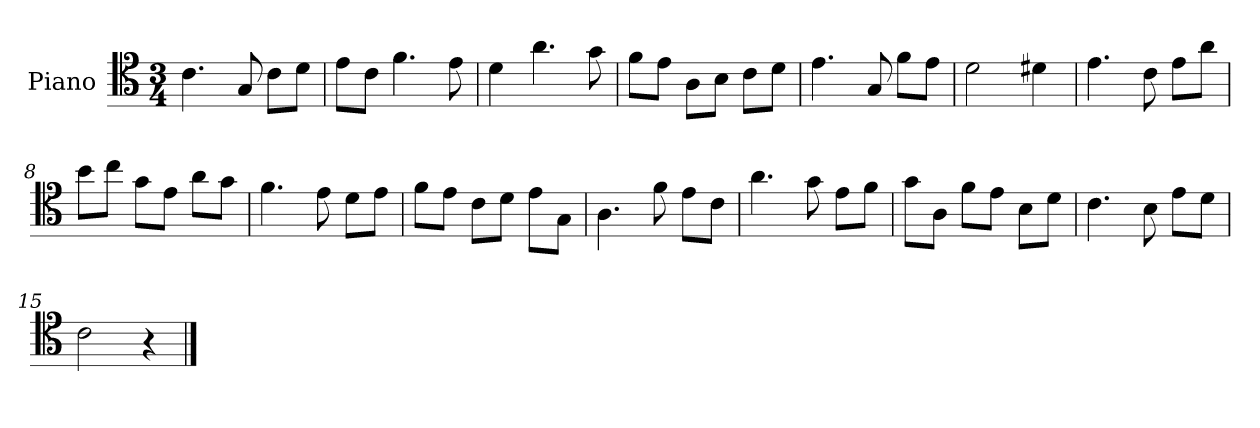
**kern
*part1
*staff1
*I"Piano
*I'Pno
*clefC4
*k[]
*C:
*M3/4
=1
4.c\
8G/
8c\L
8d\J
=2
8e\L
8c\J
4.f\
8e\
=3
4d\
4.a\
8g\
=4
8f\L
8e\J
8A\L
8B\J
8c\L
8d\J
=5
4.e\
8G/
8f\L
8e\J
=6
2d\
4d#X\
=7
4.e\
8c\
8e\L
8a\J
=8
8b\L
8cc\J
8g\L
8e\J
8a\L
8g\J
=9
4.f\
8e\
8d\L
8e\J
=10
8f\L
8e\J
8c\L
8d\J
8e\L
8G\J
=11
4.A\
8f\
8e\L
8c\J
=12
4.a\
8g\
8e\L
8f\J
=13
8g\L
8A\J
8f\L
8e\J
8B\L
8d\J
=14
4.c\
8B\
8e\L
8d\J
=15
2c\
4r
==
*-
